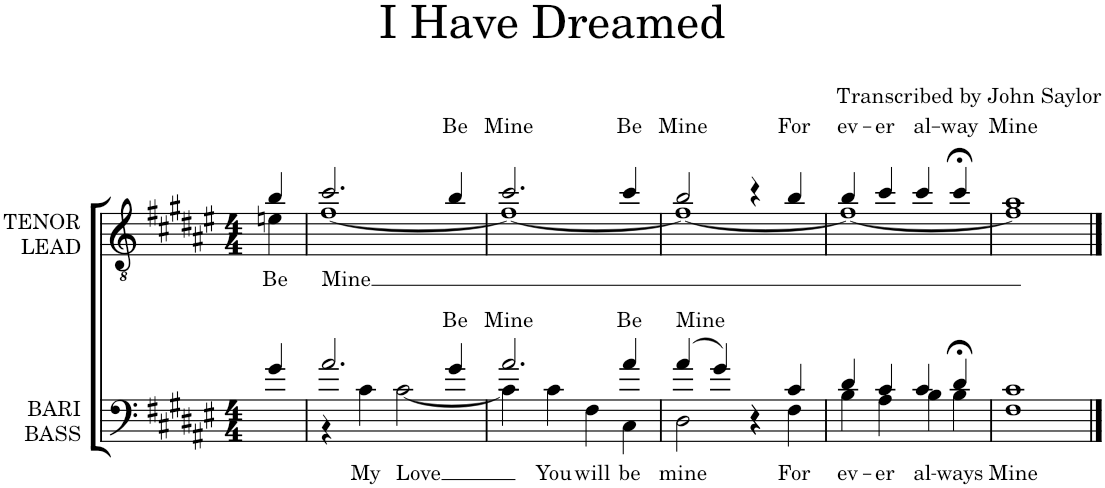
**kern	**text	**kern	**text
*part2	*part2	*part1	*part1
*staff2	*staff2	*staff1	*staff1
*I"BARI BASS	*	*I"TENOR LEAD	*
*clefF4	*	*clefGv2	*
*k[f#c#g#d#a#e#]	*	*k[f#c#g#d#a#e#]	*
*M4/4	*	*M4/4	*
=1	=1	=1	=1
*	*	*^	*
!	!	!	!	!LO:LY:b
4g#/	.	4b/	4en\	Be
=2	=2	=2	=2	=2
*^	*	*	*	*
!	!	!	!	!	!LO:LY:b
2.a#/	4r	.	2.cc#/	[<1f#	Mine
!	!	!LO:LY:b	!	!	!
.	4c#\	My	.	.	.
!	!	!LO:LY:b	!	!	!
.	[<2c#\	Love	.	.	.
!	!	!LO:LY:a	!	!	!LO:LY:a
4g#/	.	Be	4b/	.	Be
=3	=3	=3	=3	=3	=3
!	!	!LO:LY:a	!	!	!LO:LY:a
2.a#/	4c#\]	Mine	2.cc#/	1f#_	Mine
!	!	!LO:LY:b	!	!	!
.	4c#\	You	.	.	.
!	!	!LO:LY:b	!	!	!
.	4F#\	will	.	.	.
!	!	!LO:LY:a	!	!	!
!	!	!LO:LY:b	!	!	!LO:LY:a
4a#/	4C#\	be	4cc#/	.	Be
=4	=4	=4	=4	=4	=4
!	!	!LO:LY:a	!	!	!LO:LY:a
(>4a#/	2D#\	Mine	2b/	1f#_	Mine
4g#/)	.	.	.	.	.
4r	4r	.	4r	.	.
!	!	!LO:LY:b	!	!	!LO:LY:a
4c#/	4F#\	For	4b/	.	For
=5	=5	=5	=5	=5	=5
!	!	!LO:LY:b	!	!	!LO:LY:a
4d#/	4B\	ev-	4b/	1f#_	ev-
!	!	!LO:LY:b	!	!	!LO:LY:a
4c#/	4A#\	-er	4cc#/	.	-er
!	!	!LO:LY:b	!	!	!LO:LY:a
4c#/	4B\	al-	4cc#/	.	al-
!	!	!LO:LY:b	!	!	!LO:LY:a
4d#;</	4B\	-ways	4cc#;</	.	-way
=6	=6	=6	=6	=6	=6
!	!	!LO:LY:b	!	!	!LO:LY:a
1c#	1F#	Mine	1a#	1f#]	Mine
*v	*v	*	*	*	*
*	*	*v	*v	*
==	==	==	==
*-	*-	*-	*-
